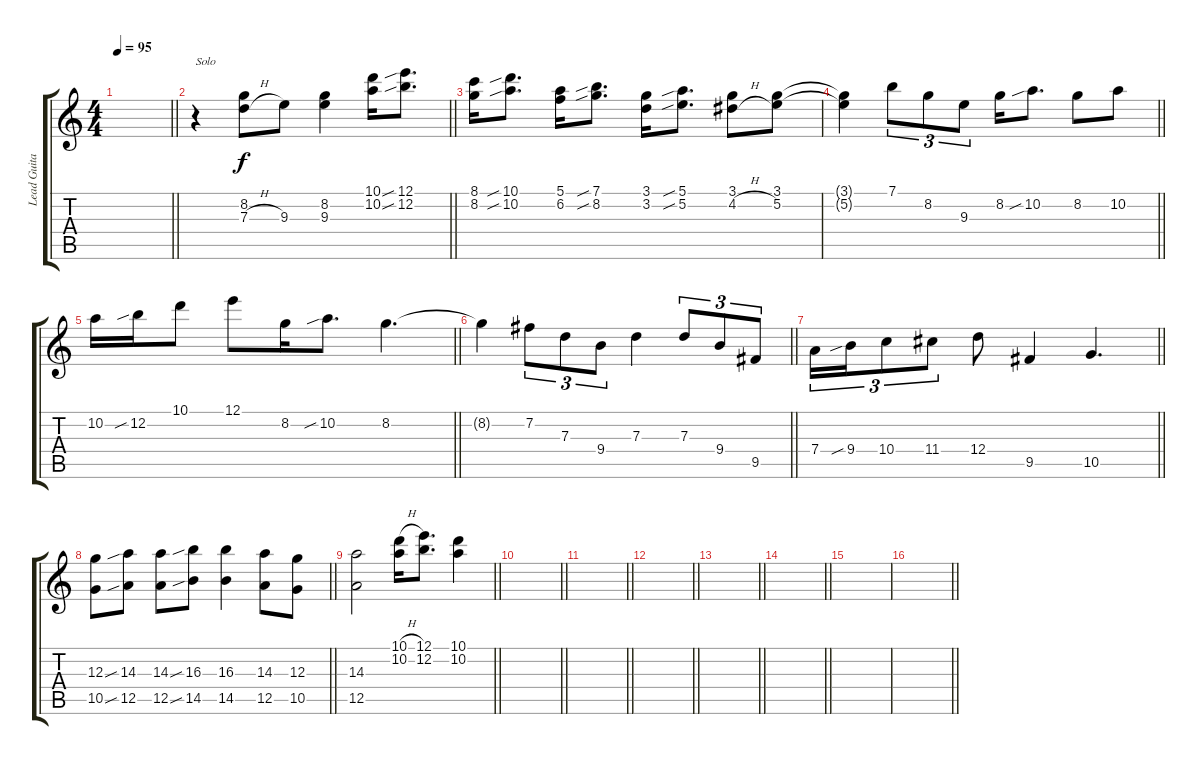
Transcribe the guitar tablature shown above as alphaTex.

\track ("Lead Guitar" "Lead Guita") {instrument electricguitarjazz}
\staff {score tabs}
\tuning (E4 B3 G3 D3 A2 E2) {hide}
\ts (4 4)
\tempo 95
\clef g2
\barLineRight lightlight
\ks c
|
\barLineRight lightlight
r.4{txt "Solo"} (8.2 7.3{h}).8 9.3.8 (8.2 9.3).4 (10.1 10.2).16 (12.1{sib} 12.2{sib}).8{d} |
(8.1 8.2).16 (10.1{sib} 10.2{sib}).8{d} (5.1 6.2).16 (7.1{sib} 8.2{sib}).8{d} (3.1 3.2).16 (5.1{sib} 5.2{sib}).8{d} (3.1 4.2{h}).8 (3.1 5.2).8 |
\barLineRight lightlight
(3.1{t} 5.2{t}).4 7.1.8{tu (3 2)} 8.2.8{tu (3 2)} 9.3.8{tu (3 2)} 8.2.16 10.2{sib}.8{d} 8.2.8 10.2.8 |
\barLineRight lightlight
10.2.16 12.2{sib}.16 10.1.8 12.1.8 8.2.16 10.2{sib}.8{d} 8.2.4{d} |
\barLineRight lightlight
8.2{t}.4 7.2.8{tu (3 2)} 7.3.8{tu (3 2)} 9.4.8{tu (3 2)} 7.3.4 7.3.8{tu (3 2)} 9.4.8{tu (3 2)} 9.5.8{tu (3 2)} |
\barLineRight lightlight
7.4.16{tu (3 2)} 9.4{sib}.16{tu (3 2)} 10.4.8{tu (3 2)} 11.4.8{tu (3 2)} 12.4.8 9.5.4 10.5.4{d} |
\barLineRight lightlight
(12.3 10.5).8 (14.3{sib} 12.5{sib}).8 (14.3 12.5).8 (16.3{sib} 14.5{sib}).8 (16.3 14.5).4 (14.3 12.5).8 (12.3 10.5).8 |
\barLineRight lightlight
(14.3 12.5).2 (10.1{h} 10.2).16 (12.1 12.2).8{d} (10.1 10.2).4 |
\barLineRight lightlight
|
\barLineRight lightlight
|
\barLineRight lightlight
|
\barLineRight lightlight
|
\barLineRight lightlight
|
|
\barLineRight lightlight
